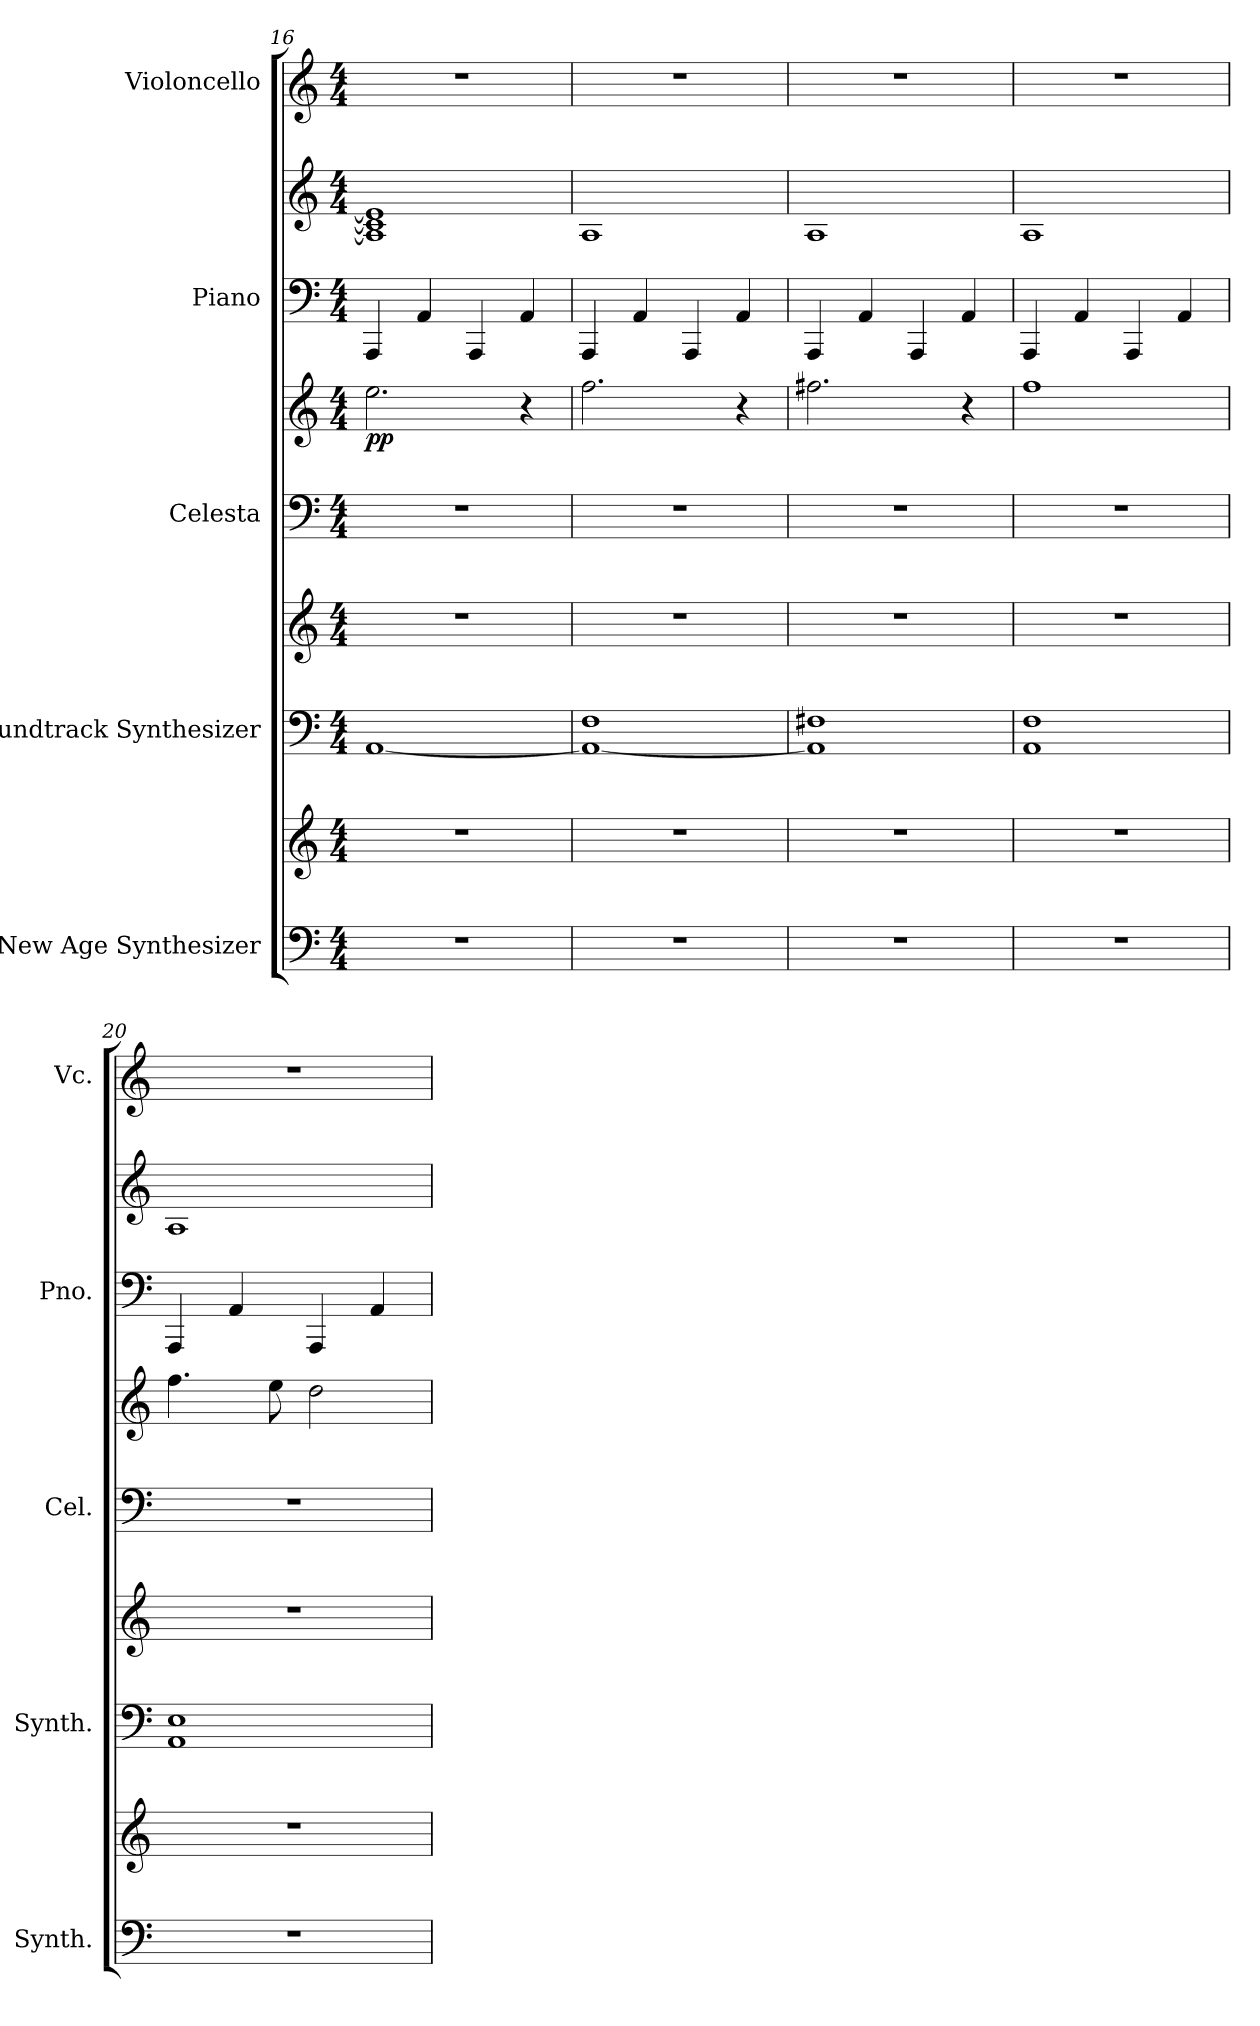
**kern	**kern	**kern	**kern	**kern	**kern	**dynam	**kern	**kern	**dynam	**kern
*part5	*part5	*part4	*part4	*part3	*part3	*part3	*part2	*part2	*part2	*part1
*staff9	*staff8	*staff7	*staff6	*staff5	*staff4	*staff4/5	*staff3	*staff2	*staff2/3	*staff1
*I"New Age Synthesizer	*	*I"Soundtrack Synthesizer	*	*I"Celesta	*	*	*I"Piano	*	*	*I"Violoncello
*I'Synth.	*	*I'Synth.	*	*I'Cel.	*	*	*I'Pno.	*	*	*I'Vc.
*clefF4	*clefG2	*clefF4	*clefG2	*clefF4	*clefG2	*	*clefF4	*clefG2	*	*clefG2
*	*	*	*	*ITrd-7c-12	*ITrd-7c-12	*	*	*	*	*
*k[]	*k[]	*k[]	*k[]	*k[]	*k[]	*	*k[]	*k[]	*	*k[]
*M4/4	*M4/4	*M4/4	*M4/4	*M4/4	*M4/4	*	*M4/4	*M4/4	*	*M4/4
=16	=16	=16	=16	=16	=16	=16	=16	=16	=16	=16
!	!	!	!	!	!	!LO:DY:b	!	!	!LO:DY:b=2	!
!	!	!	!	!	!	!	!	!	!LO:DY:n=1:b	!
1r	1r	[1AA	1r	1r	2.eee\	pp	4AAA/	1A] 1c] 1e]	mp mp	1r
.	.	.	.	.	.	.	4AA/	.	.	.
.	.	.	.	.	.	.	4AAA/	.	.	.
.	.	.	.	.	4r	.	4AA/	.	.	.
=17	=17	=17	=17	=17	=17	=17	=17	=17	=17	=17
1r	1r	1AA_ 1F	1r	1r	2.fff\	.	4AAA/	1A	.	1r
.	.	.	.	.	.	.	4AA/	.	.	.
.	.	.	.	.	.	.	4AAA/	.	.	.
.	.	.	.	.	4r	.	4AA/	.	.	.
=18	=18	=18	=18	=18	=18	=18	=18	=18	=18	=18
1r	1r	1AA] 1F#X	1r	1r	2.fff#X\	.	4AAA/	1A	.	1r
.	.	.	.	.	.	.	4AA/	.	.	.
.	.	.	.	.	.	.	4AAA/	.	.	.
.	.	.	.	.	4r	.	4AA/	.	.	.
=19	=19	=19	=19	=19	=19	=19	=19	=19	=19	=19
1r	1r	1AA 1F	1r	1r	1fff	.	4AAA/	1A	.	1r
.	.	.	.	.	.	.	4AA/	.	.	.
.	.	.	.	.	.	.	4AAA/	.	.	.
.	.	.	.	.	.	.	4AA/	.	.	.
=20	=20	=20	=20	=20	=20	=20	=20	=20	=20	=20
1r	1r	1AA 1E	1r	1r	4.fff\	.	4AAA/	1A	.	1r
.	.	.	.	.	.	.	4AA/	.	.	.
.	.	.	.	.	8eee\	.	.	.	.	.
.	.	.	.	.	2ddd\	.	4AAA/	.	.	.
.	.	.	.	.	.	.	4AA/	.	.	.
=	=	=	=	=	=	=	=	=	=	=
*-	*-	*-	*-	*-	*-	*-	*-	*-	*-	*-
